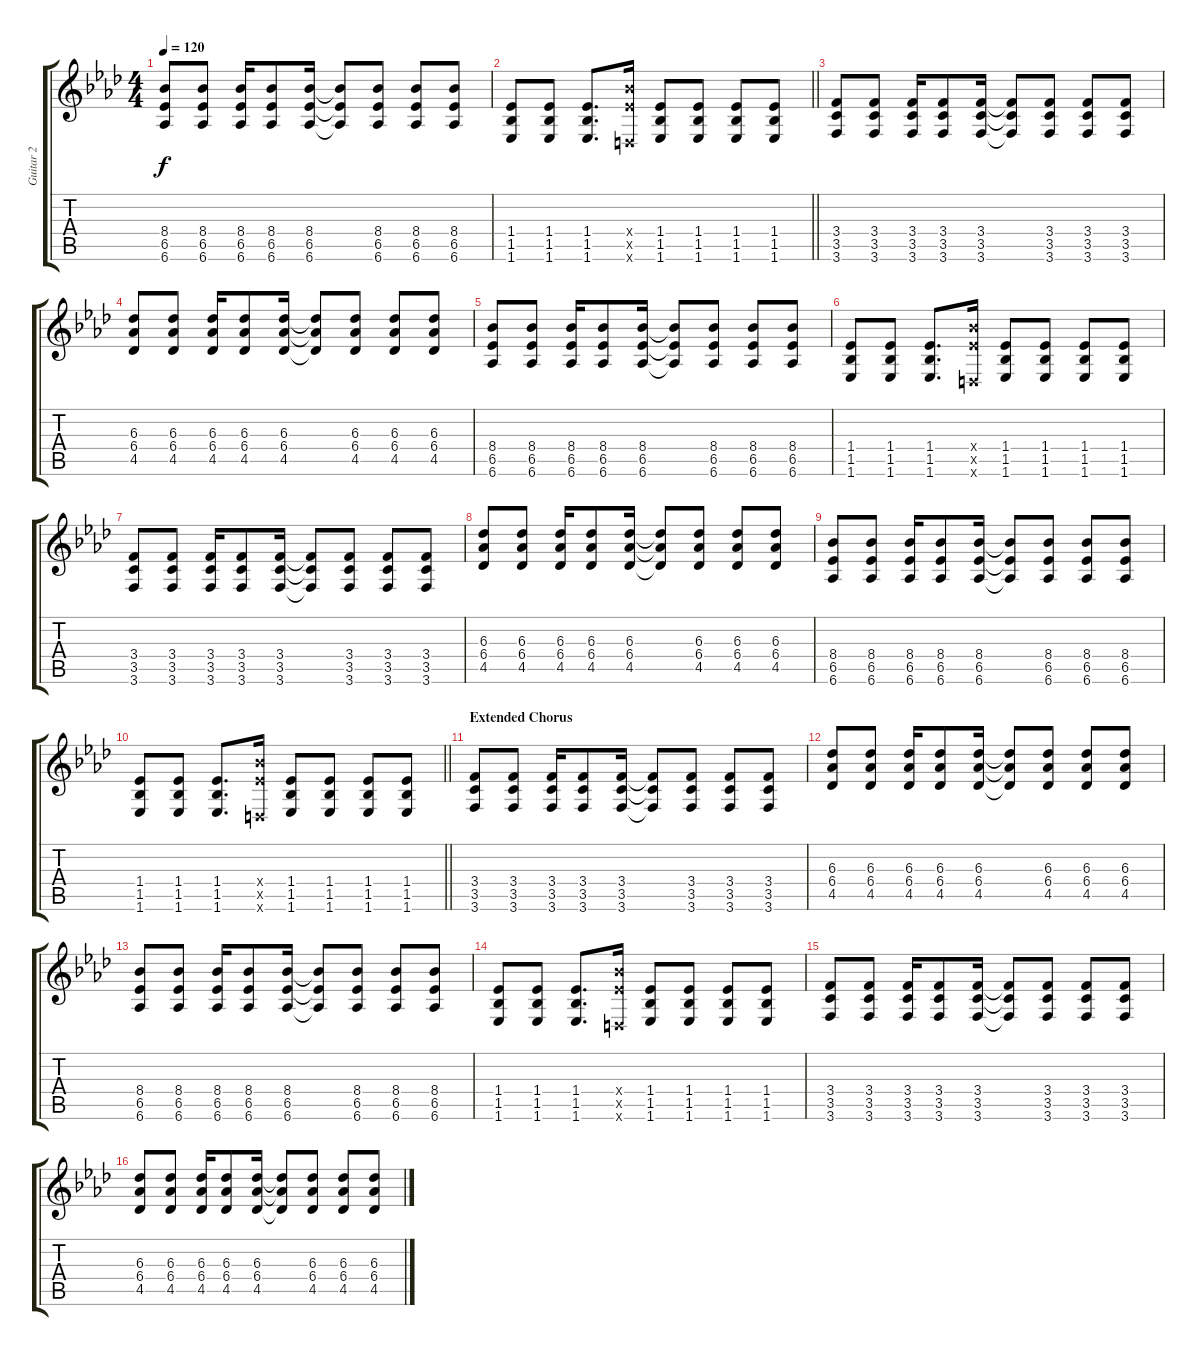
\track ("Guitar 2" "Guitar 2") {instrument distortionguitar}
\staff {score tabs}
\tuning (E4 B3 G3 D3 A2 D2) {hide}
\ts (4 4)
\tempo 120
\clef g2
\ks fminor
(8.4 6.5 6.6).8{dy f} (8.4 6.5 6.6).8 (8.4 6.5 6.6).16 (8.4 6.5 6.6).8 (8.4 6.5 6.6).16 (8.4{t} 6.5{t} 6.6{t}).8 (8.4 6.5 6.6).8 (8.4 6.5 6.6).8 (8.4 6.5 6.6).8 |
\barLineRight lightlight
(1.4 1.5 1.6).8 (1.4 1.5 1.6).8 (1.4 1.5 1.6).8{d} (8.4{x} 6.5{x} 0.6{x}).16 (1.4 1.5 1.6).8 (1.4 1.5 1.6).8 (1.4 1.5 1.6).8 (1.4 1.5 1.6).8 |
(3.4 3.5 3.6).8 (3.4 3.5 3.6).8 (3.4 3.5 3.6).16 (3.4 3.5 3.6).8 (3.4 3.5 3.6).16 (3.4{t} 3.5{t} 3.6{t}).8 (3.4 3.5 3.6).8 (3.4 3.5 3.6).8 (3.4 3.5 3.6).8 |
(6.3 6.4 4.5).8 (6.3 6.4 4.5).8 (6.3 6.4 4.5).16 (6.3 6.4 4.5).8 (6.3 6.4 4.5).16 (6.3{t} 6.4{t} 4.5{t}).8 (6.3 6.4 4.5).8 (6.3 6.4 4.5).8 (6.3 6.4 4.5).8 |
(8.4 6.5 6.6).8 (8.4 6.5 6.6).8 (8.4 6.5 6.6).16 (8.4 6.5 6.6).8 (8.4 6.5 6.6).16 (8.4{t} 6.5{t} 6.6{t}).8 (8.4 6.5 6.6).8 (8.4 6.5 6.6).8 (8.4 6.5 6.6).8 |
(1.4 1.5 1.6).8 (1.4 1.5 1.6).8 (1.4 1.5 1.6).8{d} (8.4{x} 6.5{x} 0.6{x}).16 (1.4 1.5 1.6).8 (1.4 1.5 1.6).8 (1.4 1.5 1.6).8 (1.4 1.5 1.6).8 |
(3.4 3.5 3.6).8 (3.4 3.5 3.6).8 (3.4 3.5 3.6).16 (3.4 3.5 3.6).8 (3.4 3.5 3.6).16 (3.4{t} 3.5{t} 3.6{t}).8 (3.4 3.5 3.6).8 (3.4 3.5 3.6).8 (3.4 3.5 3.6).8 |
(6.3 6.4 4.5).8 (6.3 6.4 4.5).8 (6.3 6.4 4.5).16 (6.3 6.4 4.5).8 (6.3 6.4 4.5).16 (6.3{t} 6.4{t} 4.5{t}).8 (6.3 6.4 4.5).8 (6.3 6.4 4.5).8 (6.3 6.4 4.5).8 |
(8.4 6.5 6.6).8 (8.4 6.5 6.6).8 (8.4 6.5 6.6).16 (8.4 6.5 6.6).8 (8.4 6.5 6.6).16 (8.4{t} 6.5{t} 6.6{t}).8 (8.4 6.5 6.6).8 (8.4 6.5 6.6).8 (8.4 6.5 6.6).8 |
\barLineRight lightlight
(1.4 1.5 1.6).8 (1.4 1.5 1.6).8 (1.4 1.5 1.6).8{d} (8.4{x} 6.5{x} 0.6{x}).16 (1.4 1.5 1.6).8 (1.4 1.5 1.6).8 (1.4 1.5 1.6).8 (1.4 1.5 1.6).8 |
\section ("" "Extended Chorus")
(3.4 3.5 3.6).8 (3.4 3.5 3.6).8 (3.4 3.5 3.6).16 (3.4 3.5 3.6).8 (3.4 3.5 3.6).16 (3.4{t} 3.5{t} 3.6{t}).8 (3.4 3.5 3.6).8 (3.4 3.5 3.6).8 (3.4 3.5 3.6).8 |
(6.3 6.4 4.5).8 (6.3 6.4 4.5).8 (6.3 6.4 4.5).16 (6.3 6.4 4.5).8 (6.3 6.4 4.5).16 (6.3{t} 6.4{t} 4.5{t}).8 (6.3 6.4 4.5).8 (6.3 6.4 4.5).8 (6.3 6.4 4.5).8 |
(8.4 6.5 6.6).8 (8.4 6.5 6.6).8 (8.4 6.5 6.6).16 (8.4 6.5 6.6).8 (8.4 6.5 6.6).16 (8.4{t} 6.5{t} 6.6{t}).8 (8.4 6.5 6.6).8 (8.4 6.5 6.6).8 (8.4 6.5 6.6).8 |
(1.4 1.5 1.6).8 (1.4 1.5 1.6).8 (1.4 1.5 1.6).8{d} (8.4{x} 6.5{x} 0.6{x}).16 (1.4 1.5 1.6).8 (1.4 1.5 1.6).8 (1.4 1.5 1.6).8 (1.4 1.5 1.6).8 |
(3.4 3.5 3.6).8 (3.4 3.5 3.6).8 (3.4 3.5 3.6).16 (3.4 3.5 3.6).8 (3.4 3.5 3.6).16 (3.4{t} 3.5{t} 3.6{t}).8 (3.4 3.5 3.6).8 (3.4 3.5 3.6).8 (3.4 3.5 3.6).8 |
(6.3 6.4 4.5).8 (6.3 6.4 4.5).8 (6.3 6.4 4.5).16 (6.3 6.4 4.5).8 (6.3 6.4 4.5).16 (6.3{t} 6.4{t} 4.5{t}).8 (6.3 6.4 4.5).8 (6.3 6.4 4.5).8 (6.3 6.4 4.5).8
